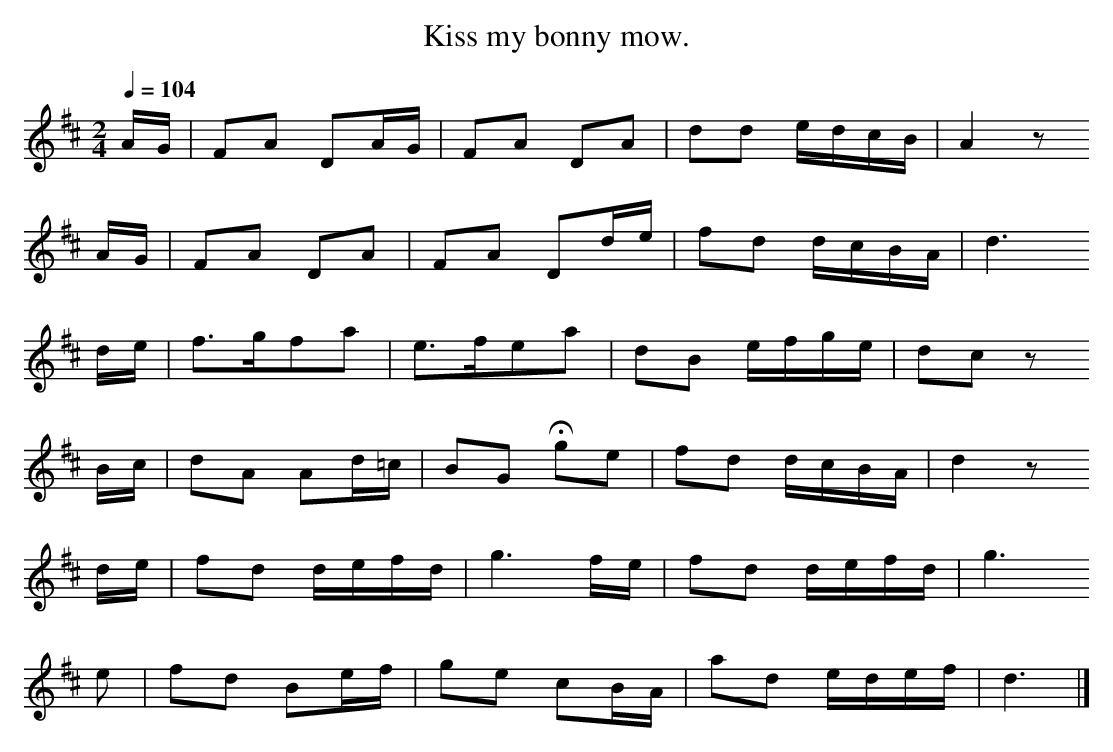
X:1
T:Kiss my bonny mow.
M:2/4
L:1/8
Q:1/4=104
K:D
A/G/|FA  DA/G/ |FA  DA   |dd e/d/c/B/|A2z
A/G/|FA  DA    |FA  Dd/e/|fd d/c/B/A/|d3
d/e/|f>gfa    |e>fea   |dB e/f/g/e/|dcz
B/c/|dA  Ad/=c/|BG Hge   |fd d/c/B/A/|d2z
d/e/|fd  d/e/f/d/ |g3   f/e/|fd d/e/f/d/|g3
e   |fd  Be/f/ |ge  cB/A/|ad e/d/e/f/|d3|]
